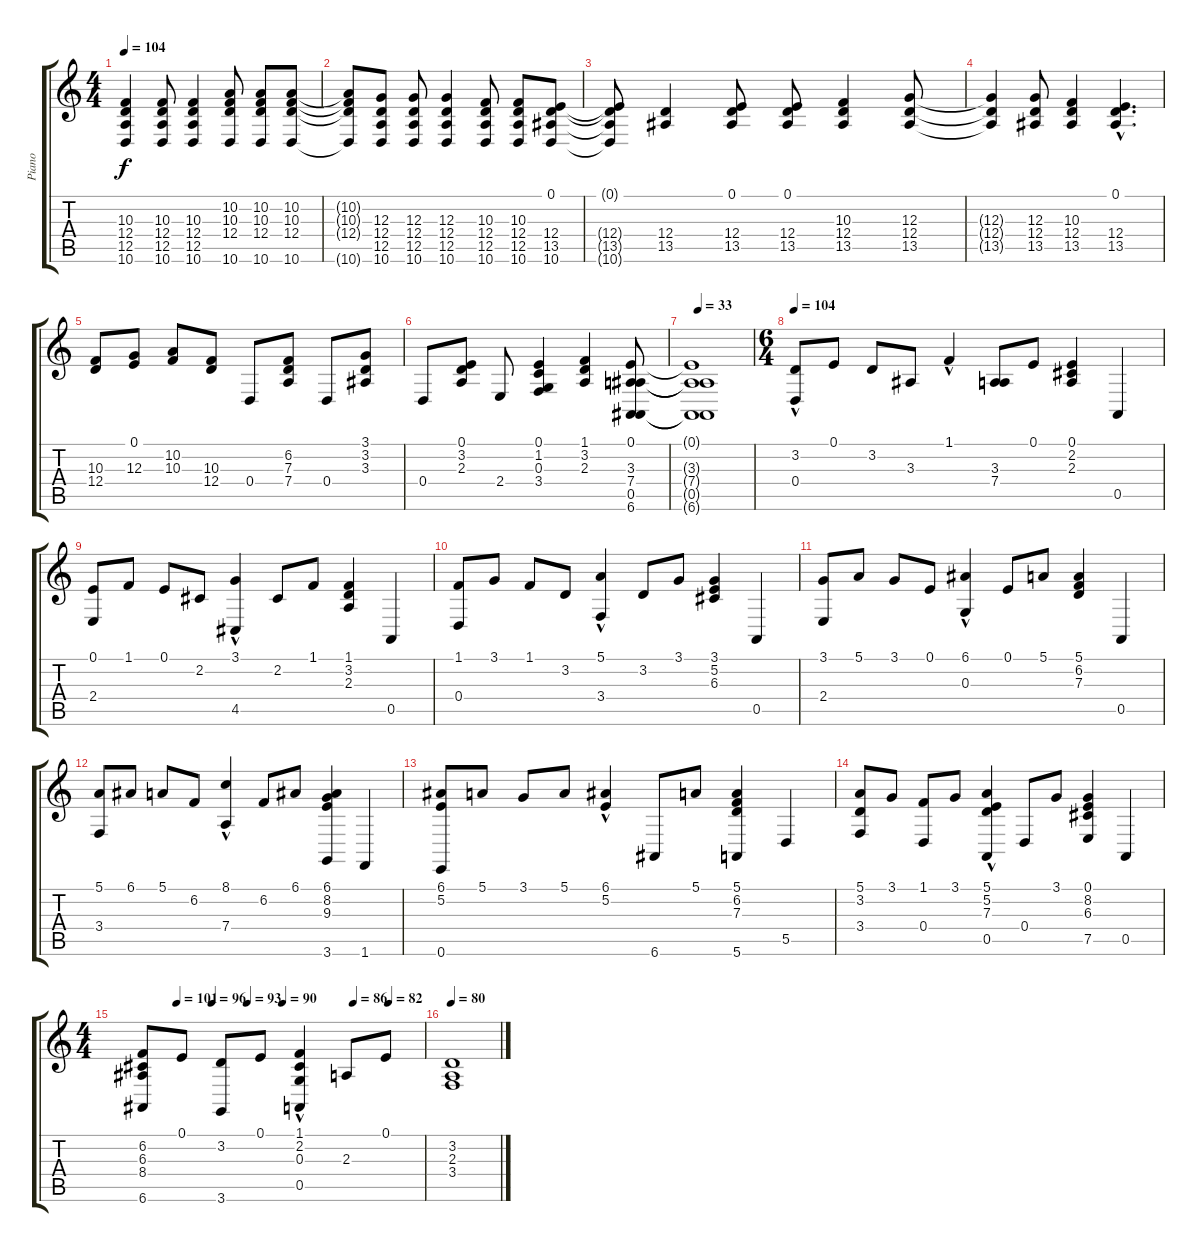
\track ("Piano" "Piano") {instrument acousticgrandpiano}
\staff {score tabs}
\tuning (E4 B3 G3 D3 A2 E2) {hide}
\ts (4 4)
\tempo 104
\clef g2
\ks c
(10.3 12.4 12.5 10.6).4{dy f} (10.3 12.4 12.5 10.6).8 (10.3 12.4 12.5 10.6).4 (10.2 10.3 12.4 10.6).8 (10.2 10.3 12.4 10.6).8 (10.2 10.3 12.4 10.6).8 |
(10.2{t} 10.3{t} 12.4{t} 10.6{t}).8 (12.3 12.4 12.5 10.6).8 (12.3 12.4 12.5 10.6).8 (12.3 12.4 12.5 10.6).4 (10.3 12.4 12.5 10.6).8 (10.3 12.4 12.5 10.6).8 (0.1 12.4 13.5 10.6).8 |
(0.1{t} 12.4{t} 13.5{t} 10.6{t}).8 (12.4 13.5).4 (0.1 12.4 13.5).8 (0.1 12.4 13.5).8 (10.3 12.4 13.5).4 (12.3 12.4 13.5).8 |
(12.3{t} 12.4{t} 13.5{t}).4 (12.3 12.4 13.5).8 (10.3 12.4 13.5).4 (0.1{hac} 12.4{hac} 13.5{hac}).4{d} |
(10.3 12.4).8 (0.1 12.3).8 (10.2 10.3).8 (10.3 12.4).8 0.4.8 (6.2 7.3 7.4).8 0.4.8 (3.1 3.2 3.3).8 |
0.4.8 (0.1 3.2 2.3).8 2.4.8 (0.1 1.2 0.3 3.4).4 (1.1 3.2 2.3).4 (0.1 3.3 7.4 0.5 6.6).8 |
\tempo 33
(0.1{t} 3.3{t} 7.4{t} 0.5{t} 6.6{t}).1 |
\ts (6 4)
\tempo 104
(3.2 0.4{hac}).8 0.1.8 3.2.8 3.3.8 1.1{hac}.4 (3.3 7.4).8 0.1.8 (0.1 2.2 2.3).4 0.5.4 |
(0.1 2.4).8 1.1.8 0.1.8 2.2.8 (3.1{hac} 4.5).4 2.2.8 1.1.8 (1.1 3.2 2.3).4 0.5.4 |
(1.1 0.4).8 3.1.8 1.1.8 3.2.8 (5.1{hac} 3.4).4 3.2.8 3.1.8 (3.1 5.2 6.3).4 0.5.4 |
(3.1 2.4).8 5.1.8 3.1.8 0.1.8 (6.1{hac} 0.3).4 0.1.8 5.1.8 (5.1 6.2 7.3).4 0.5.4 |
(5.1 3.4).8 6.1.8 5.1.8 6.2.8 (8.1{hac} 7.4).4 6.2.8 6.1.8 (6.1 8.2 9.3 3.6).4 1.6.4 |
(6.1 5.2 0.6).8 5.1.8 3.1.8 5.1.8 (6.1{hac} 5.2{hac}).4 6.6.8 5.1.8 (5.1 6.2 7.3 5.6).4 5.5.4 |
(5.1 3.2 3.4).8 3.1.8 (1.1 0.4).8 3.1.8 (5.1{hac} 5.2{hac} 7.3{hac} 0.5).4 0.4.8 3.1.8 (0.1 8.2 6.3 7.5).4 0.5.4 |
\ts (4 4)
\tempo (101 0.125)
\tempo (96 0.25)
\tempo (93 0.375)
\tempo (90 0.5)
\tempo (86 0.75)
\tempo (82 0.875)
(6.2 6.3 8.4 6.6).8 0.1.8 (3.2 3.6).8 0.1.8 (1.1{hac} 2.2 0.3{hac} 0.5).4 2.3.8 0.1.8 |
\tempo 80
(3.2 2.3 3.4).1
